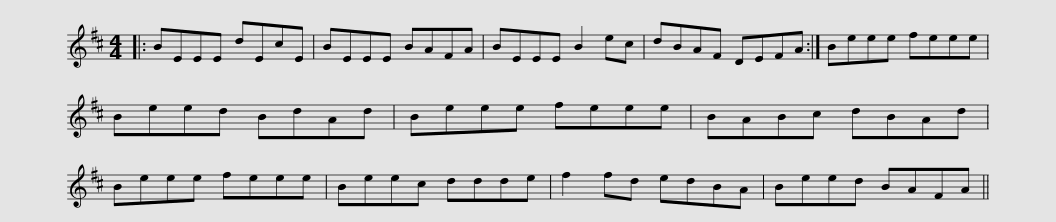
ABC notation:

X:1
L:1/8
M:4/4
I:linebreak $
K:D
V:1 treble
V:1
|: BEEE dEcE | BEEE BAFA | BEEE B2 ec | dBAF DEFA :| Beee feee |$ %5
 Beed BdAd | Beee feee | BABc dBAd | Beee feee | Beec ddde |$ %10
 f2 fd edBA | Beed BAFA || %12
